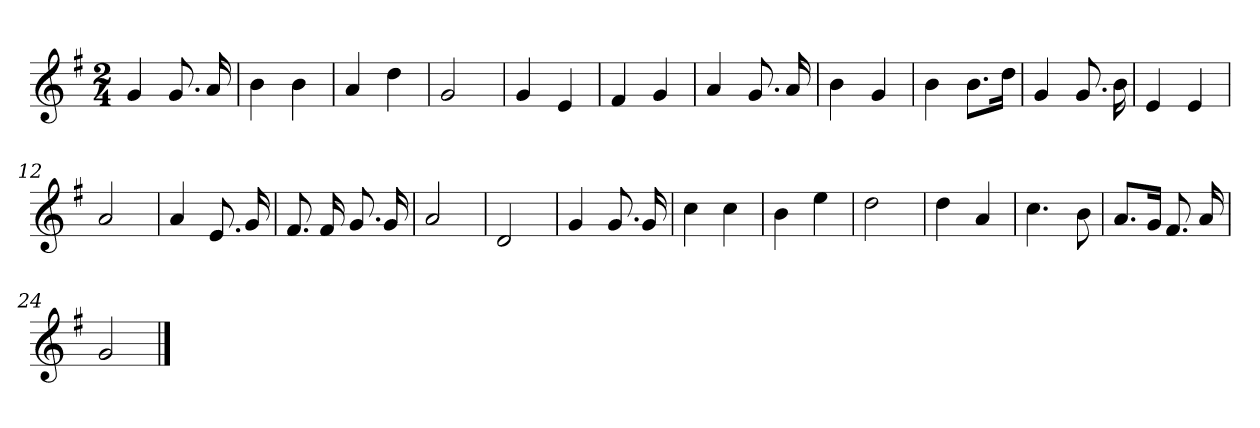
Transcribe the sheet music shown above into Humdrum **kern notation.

**kern
*part1
*staff1
*clefG2
*k[f#]
*G:
*M2/4
=1
4g/
8.g/
16a/
=2
4b\
4b\
=3
4a/
4dd\
=4
2g/
=5
4g/
4e/
=6
4f#/
4g/
=7
4a/
8.g/
16a/
=8
4b\
4g/
=9
4b\
8.b\L
16dd\Jk
!!LO:LB:g=z
=10
4g/
8.g/
16b\
=11
4e/
4e/
=12
2a/
=13
4a/
8.e/
16g/
=14
8.f#/
16f#/
8.g/
16g/
=15
2a/
=16
2d/
=17
4g/
8.g/
16g/
=18
4cc\
4cc\
=19
4b\
4ee\
=20
2dd\
!!LO:LB:g=z
=21
4dd\
4a/
=22
4.cc\
8b\
=23
8.a/L
16g/Jk
8.f#/
16a/
=24
2g/
==
*-
